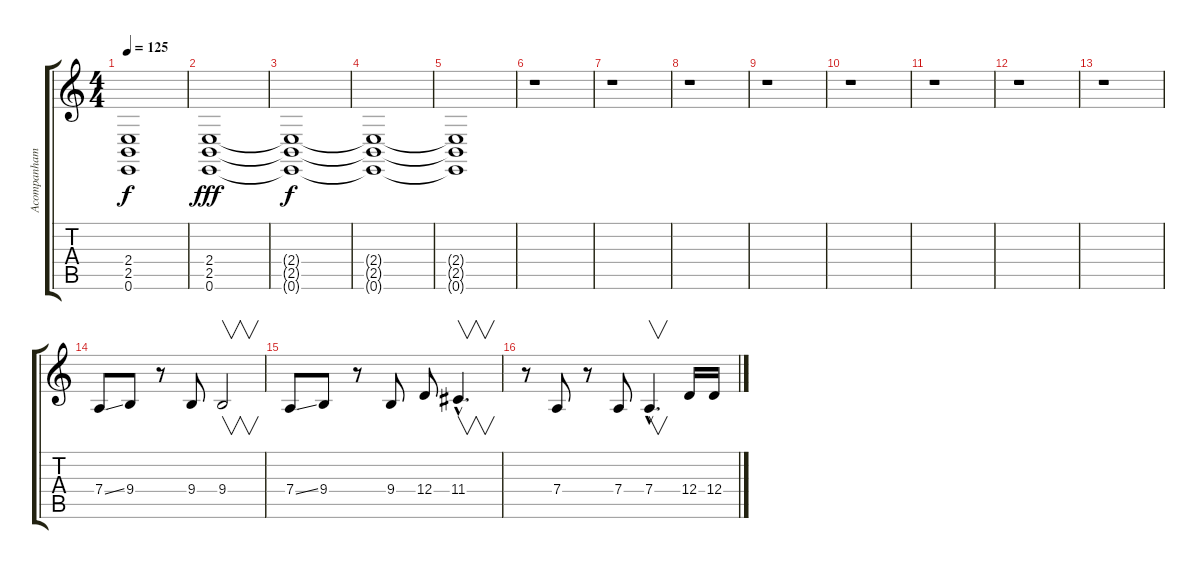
\track ("Acompanhamento 1" "Acompanham") {instrument pizzicatostrings}
\staff {score tabs}
\tuning (E4 B3 G3 D3 A2 E2) {hide}
\ts (4 4)
\tempo 125
\clef g2
\ks c
(2.4{t} 2.5{t} 0.6{t}).1{dy f} |
(2.4 2.5 0.6).1{dy fff} |
(2.4{t} 2.5{t} 0.6{t}).1{dy f} |
(2.4{t} 2.5{t} 0.6{t}).1 |
(2.4{t} 2.5{t} 0.6{t}).1 |
r.1 |
r.1 |
r.1 |
r.1 |
r.1 |
r.1 |
r.1 |
r.1 |
7.4{ss}.8 9.4.8 r.8 9.4.8 9.4.2{v} |
7.4{ss}.8 9.4.8 r.8 9.4.8 12.4.8 11.4{hac}.4{v d} |
r.8 7.4.8 r.8 7.4.8 7.4{hac}.4{v d} 12.4.16 12.4.16
